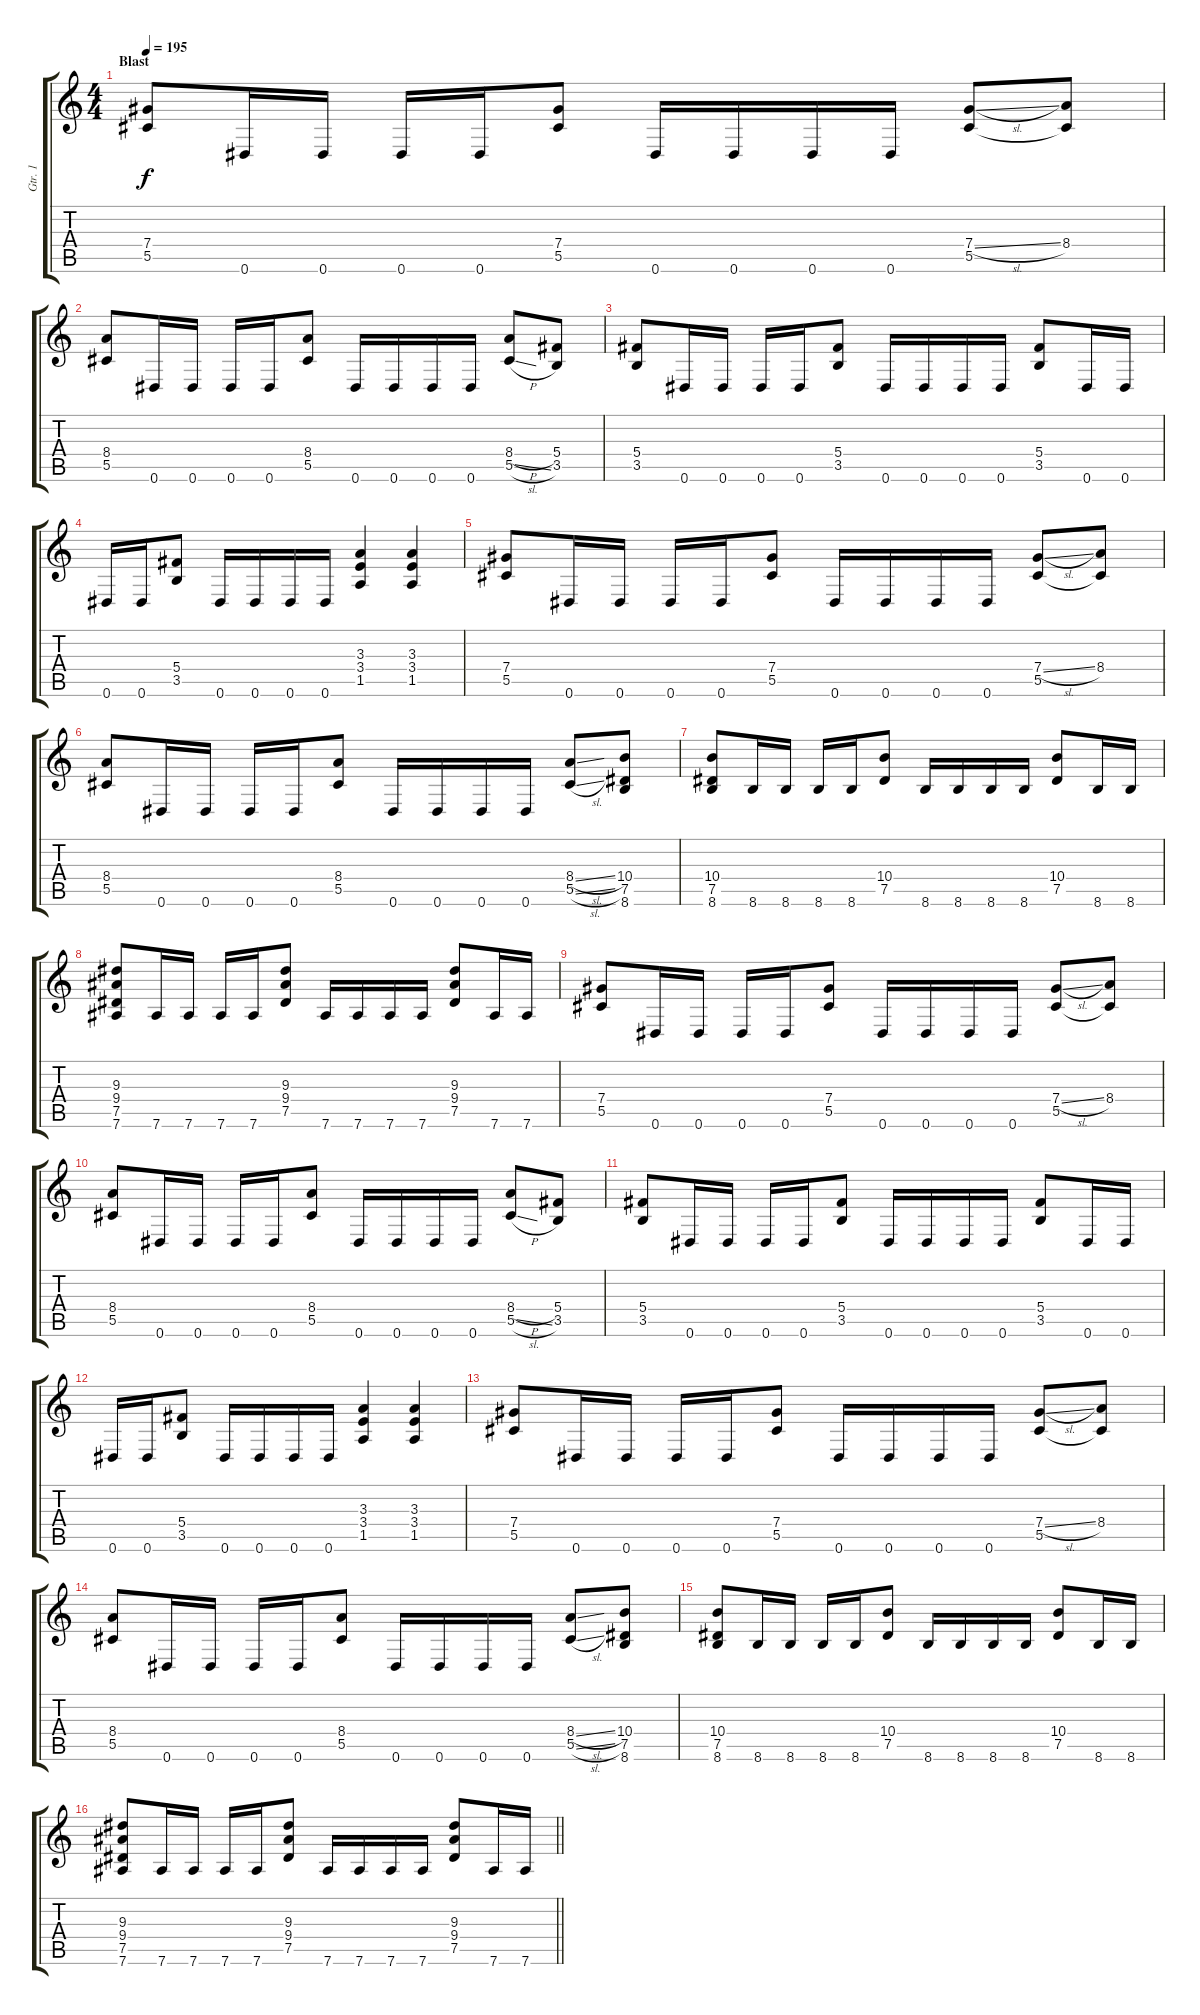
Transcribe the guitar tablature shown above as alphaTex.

\track ("Gtr. 1" "Gtr. 1") {instrument distortionguitar}
\staff {score tabs}
\tuning (Eb4 Bb3 Gb3 Db3 Ab2 Eb2) {hide}
\ts (4 4)
\section ("" "Blast")
\tempo 195
\clef g2
\ks c
(7.4 5.5).8{dy f} 0.6.16 0.6.16 0.6.16 0.6.16 (7.4 5.5).8 0.6.16 0.6.16 0.6.16 0.6.16 (7.4{sl} 5.5).8 (8.4 5.5{t}).8 |
(8.4 5.5).8 0.6.16 0.6.16 0.6.16 0.6.16 (8.4 5.5).8 0.6.16 0.6.16 0.6.16 0.6.16 (8.4{h} 5.5{sl}).8 (5.4 3.5).8 |
(5.4 3.5).8 0.6.16 0.6.16 0.6.16 0.6.16 (5.4 3.5).8 0.6.16 0.6.16 0.6.16 0.6.16 (5.4 3.5).8 0.6.16 0.6.16 |
0.6.16 0.6.16 (5.4 3.5).8 0.6.16 0.6.16 0.6.16 0.6.16 (3.3 3.4 1.5).4 (3.3 3.4 1.5).4 |
(7.4 5.5).8 0.6.16 0.6.16 0.6.16 0.6.16 (7.4 5.5).8 0.6.16 0.6.16 0.6.16 0.6.16 (7.4{sl} 5.5).8 (8.4 5.5{t}).8 |
(8.4 5.5).8 0.6.16 0.6.16 0.6.16 0.6.16 (8.4 5.5).8 0.6.16 0.6.16 0.6.16 0.6.16 (8.4{sl} 5.5{sl}).8 (10.4 7.5 8.6).8 |
(10.4 7.5 8.6).8 8.6.16 8.6.16 8.6.16 8.6.16 (10.4 7.5).8 8.6.16 8.6.16 8.6.16 8.6.16 (10.4 7.5).8 8.6.16 8.6.16 |
(9.3 9.4 7.5 7.6).8 7.6.16 7.6.16 7.6.16 7.6.16 (9.3 9.4 7.5).8 7.6.16 7.6.16 7.6.16 7.6.16 (9.3 9.4 7.5).8 7.6.16 7.6.16 |
(7.4 5.5).8 0.6.16 0.6.16 0.6.16 0.6.16 (7.4 5.5).8 0.6.16 0.6.16 0.6.16 0.6.16 (7.4{sl} 5.5).8 (8.4 5.5{t}).8 |
(8.4 5.5).8 0.6.16 0.6.16 0.6.16 0.6.16 (8.4 5.5).8 0.6.16 0.6.16 0.6.16 0.6.16 (8.4{h} 5.5{sl}).8 (5.4 3.5).8 |
(5.4 3.5).8 0.6.16 0.6.16 0.6.16 0.6.16 (5.4 3.5).8 0.6.16 0.6.16 0.6.16 0.6.16 (5.4 3.5).8 0.6.16 0.6.16 |
0.6.16 0.6.16 (5.4 3.5).8 0.6.16 0.6.16 0.6.16 0.6.16 (3.3 3.4 1.5).4 (3.3 3.4 1.5).4 |
(7.4 5.5).8 0.6.16 0.6.16 0.6.16 0.6.16 (7.4 5.5).8 0.6.16 0.6.16 0.6.16 0.6.16 (7.4{sl} 5.5).8 (8.4 5.5{t}).8 |
(8.4 5.5).8 0.6.16 0.6.16 0.6.16 0.6.16 (8.4 5.5).8 0.6.16 0.6.16 0.6.16 0.6.16 (8.4{sl} 5.5{sl}).8 (10.4 7.5 8.6).8 |
(10.4 7.5 8.6).8 8.6.16 8.6.16 8.6.16 8.6.16 (10.4 7.5).8 8.6.16 8.6.16 8.6.16 8.6.16 (10.4 7.5).8 8.6.16 8.6.16 |
\barLineRight lightlight
(9.3 9.4 7.5 7.6).8 7.6.16 7.6.16 7.6.16 7.6.16 (9.3 9.4 7.5).8 7.6.16 7.6.16 7.6.16 7.6.16 (9.3 9.4 7.5).8 7.6.16 7.6.16
